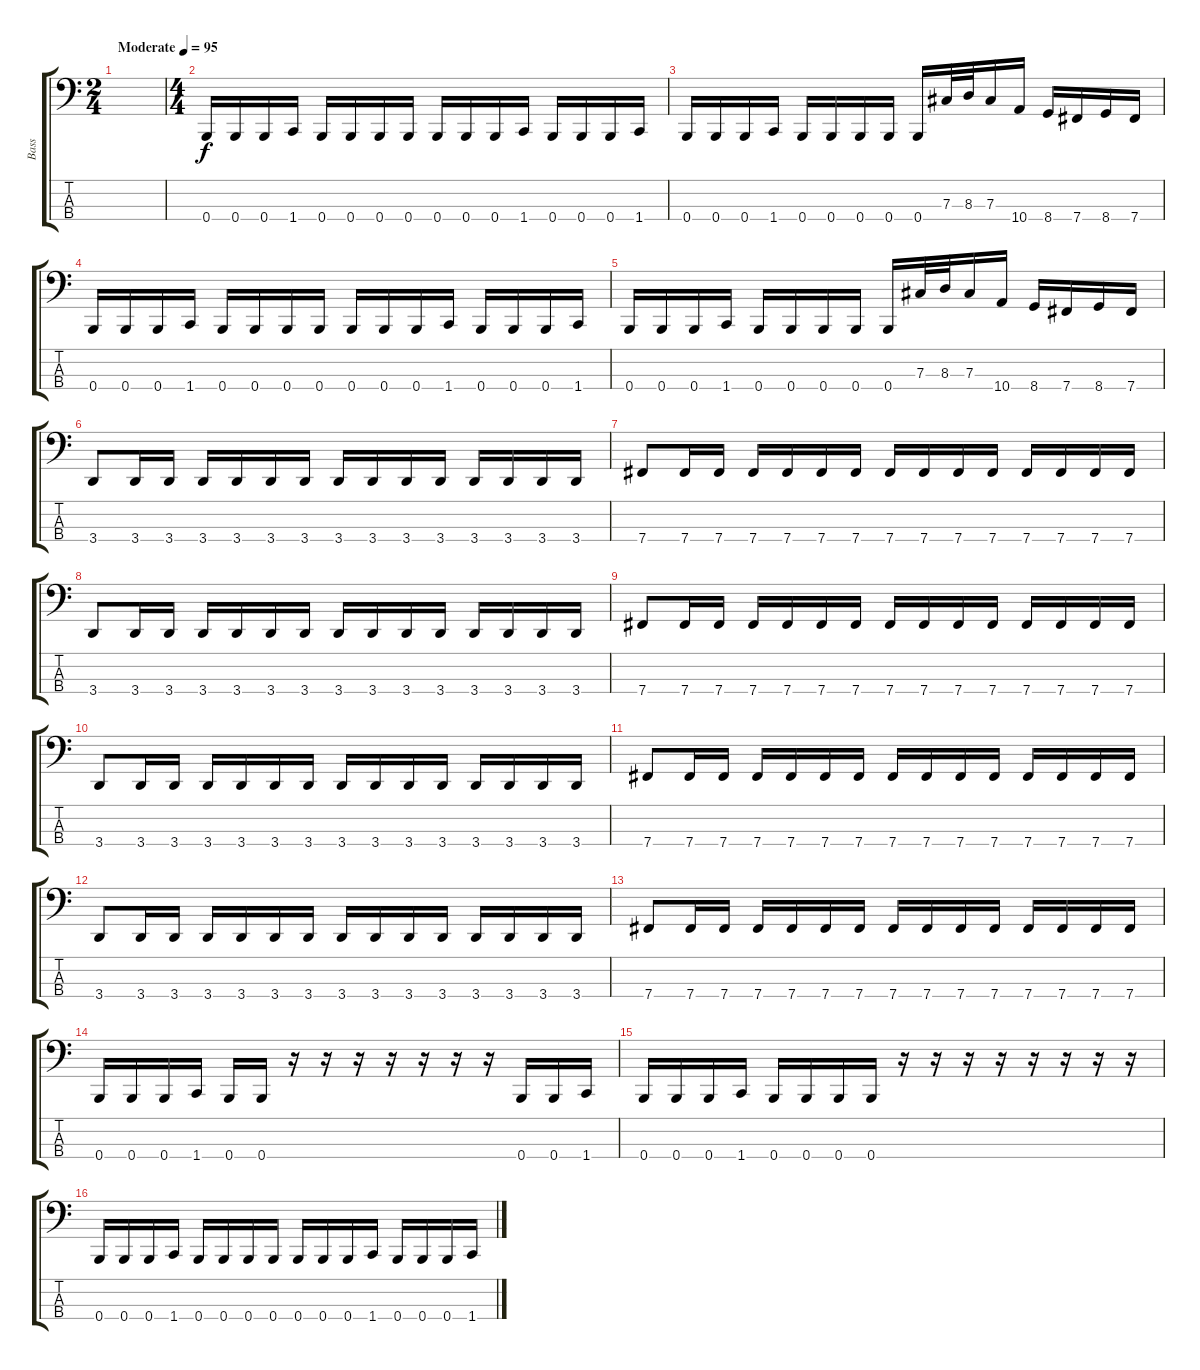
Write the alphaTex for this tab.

\track ("Bass" "Bass") {instrument electricbasspick}
\staff {score tabs}
\tuning (E2 B1 Gb1 B0) {hide}
\ts (2 4)
\tempo (95 "Moderate")
\clef f4
\ks c
|
\ts (4 4)
0.4.16 0.4.16 0.4.16 1.4.16 0.4.16 0.4.16 0.4.16 0.4.16 0.4.16 0.4.16 0.4.16 1.4.16 0.4.16 0.4.16 0.4.16 1.4.16 |
0.4.16 0.4.16 0.4.16 1.4.16 0.4.16 0.4.16 0.4.16 0.4.16 0.4.16 7.3.32 8.3.32 7.3.16 10.4.16 8.4.16 7.4.16 8.4.16 7.4.16 |
0.4.16 0.4.16 0.4.16 1.4.16 0.4.16 0.4.16 0.4.16 0.4.16 0.4.16 0.4.16 0.4.16 1.4.16 0.4.16 0.4.16 0.4.16 1.4.16 |
0.4.16 0.4.16 0.4.16 1.4.16 0.4.16 0.4.16 0.4.16 0.4.16 0.4.16 7.3.32 8.3.32 7.3.16 10.4.16 8.4.16 7.4.16 8.4.16 7.4.16 |
3.4.8 3.4.16 3.4.16 3.4.16 3.4.16 3.4.16 3.4.16 3.4.16 3.4.16 3.4.16 3.4.16 3.4.16 3.4.16 3.4.16 3.4.16 |
7.4.8 7.4.16 7.4.16 7.4.16 7.4.16 7.4.16 7.4.16 7.4.16 7.4.16 7.4.16 7.4.16 7.4.16 7.4.16 7.4.16 7.4.16 |
3.4.8 3.4.16 3.4.16 3.4.16 3.4.16 3.4.16 3.4.16 3.4.16 3.4.16 3.4.16 3.4.16 3.4.16 3.4.16 3.4.16 3.4.16 |
7.4.8 7.4.16 7.4.16 7.4.16 7.4.16 7.4.16 7.4.16 7.4.16 7.4.16 7.4.16 7.4.16 7.4.16 7.4.16 7.4.16 7.4.16 |
3.4.8 3.4.16 3.4.16 3.4.16 3.4.16 3.4.16 3.4.16 3.4.16 3.4.16 3.4.16 3.4.16 3.4.16 3.4.16 3.4.16 3.4.16 |
7.4.8 7.4.16 7.4.16 7.4.16 7.4.16 7.4.16 7.4.16 7.4.16 7.4.16 7.4.16 7.4.16 7.4.16 7.4.16 7.4.16 7.4.16 |
3.4.8 3.4.16 3.4.16 3.4.16 3.4.16 3.4.16 3.4.16 3.4.16 3.4.16 3.4.16 3.4.16 3.4.16 3.4.16 3.4.16 3.4.16 |
7.4.8 7.4.16 7.4.16 7.4.16 7.4.16 7.4.16 7.4.16 7.4.16 7.4.16 7.4.16 7.4.16 7.4.16 7.4.16 7.4.16 7.4.16 |
0.4.16 0.4.16 0.4.16 1.4.16 0.4.16 0.4.16 r.16 r.16 r.16 r.16 r.16 r.16 r.16 0.4.16 0.4.16 1.4.16 |
0.4.16 0.4.16 0.4.16 1.4.16 0.4.16 0.4.16 0.4.16 0.4.16 r.16 r.16 r.16 r.16 r.16 r.16 r.16 r.16 |
0.4.16 0.4.16 0.4.16 1.4.16 0.4.16 0.4.16 0.4.16 0.4.16 0.4.16 0.4.16 0.4.16 1.4.16 0.4.16 0.4.16 0.4.16 1.4.16
